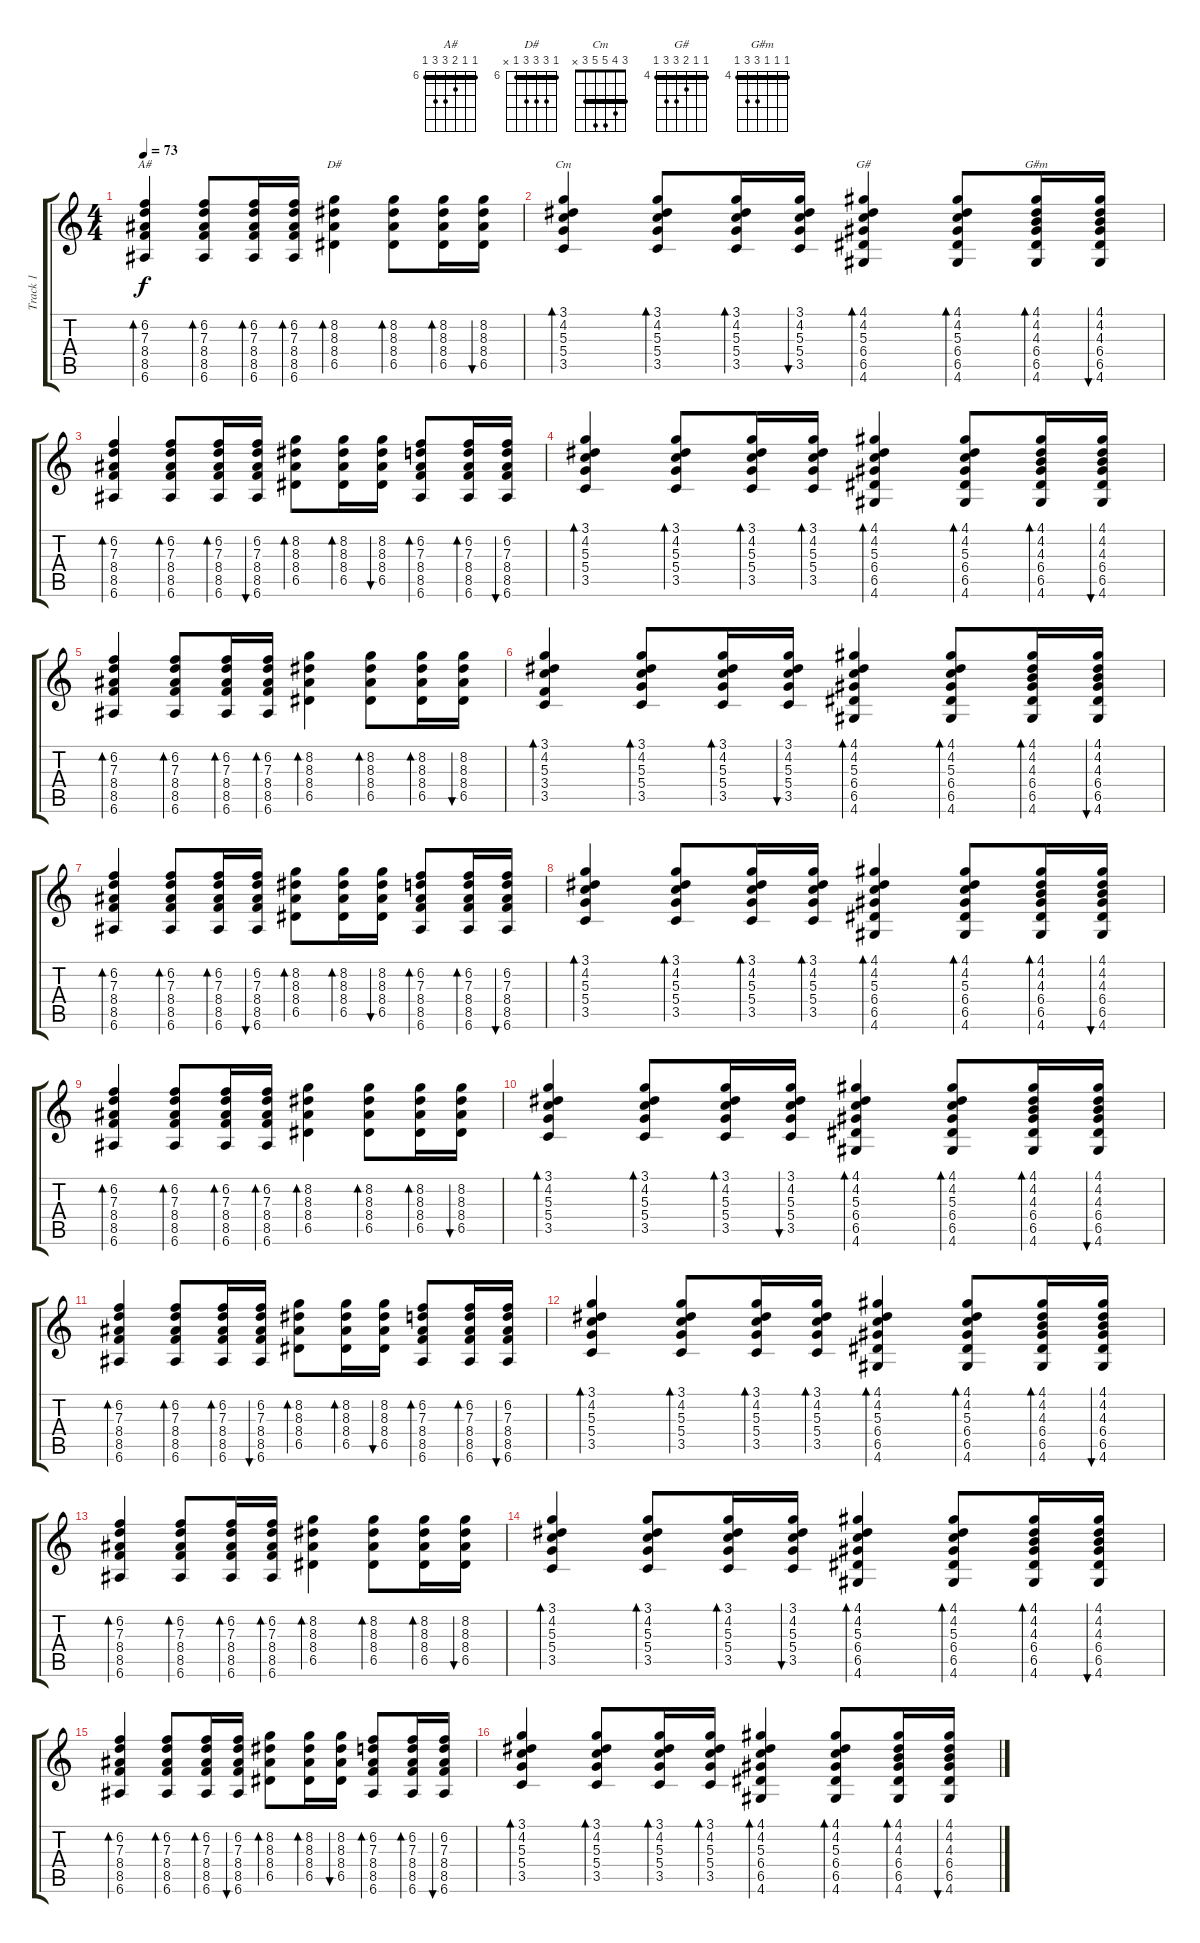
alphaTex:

\track ("Track 1" "Track 1") {instrument electricguitarmuted}
\staff {score tabs}
\tuning (E4 B3 G3 D3 A2 E2) {hide}
\chord ("A#" 6 6 7 8 8 6) {firstfret 6 barre 6}
\chord ("D#" 6 8 8 8 6 x) {firstfret 6 barre 6}
\chord ("Cm" 3 4 5 5 3 x) {barre 3}
\chord ("G#" 4 4 5 6 6 4) {firstfret 4 barre 4}
\chord ("G#m" 4 4 4 6 6 4) {firstfret 4 barre 4}
\ts (4 4)
\tempo 73
\clef g2
\ks c
(6.2 7.3 8.4 8.5 6.6).4{bd 60 ch "A#" dy f} (6.2 7.3 8.4 8.5 6.6).8{bd 30} (6.2 7.3 8.4 8.5 6.6).16{bd 30} (6.2 7.3 8.4 8.5 6.6).16{bd 30} (8.2 8.3 8.4 6.5).4{bd 60 ch "D#"} (8.2 8.3 8.4 6.5).8{bd 30} (8.2 8.3 8.4 6.5).16{bd 30} (8.2 8.3 8.4 6.5).16{bu 30} |
(3.1 4.2 5.3 5.4 3.5).4{bd 60 ch "Cm"} (3.1 4.2 5.3 5.4 3.5).8{bd 30} (3.1 4.2 5.3 5.4 3.5).16{bd 30} (3.1 4.2 5.3 5.4 3.5).16{bu 30} (4.1 4.2 5.3 6.4 6.5 4.6).4{bd 60 ch "G#"} (4.1 4.2 5.3 6.4 6.5 4.6).8{bd 30} (4.1 4.2 4.3 6.4 6.5 4.6).16{bd 30 ch "G#m"} (4.1 4.2 4.3 6.4 6.5 4.6).16{bu 30} |
(6.2 7.3 8.4 8.5 6.6).4{bd 60} (6.2 7.3 8.4 8.5 6.6).8{bd 30} (6.2 7.3 8.4 8.5 6.6).16{bd 30} (6.2 7.3 8.4 8.5 6.6).16{bu 30} (8.2 8.3 8.4 6.5).8{bd 30} (8.2 8.3 8.4 6.5).16{bd 30} (8.2 8.3 8.4 6.5).16{bu 30} (6.2 7.3 8.4 8.5 6.6).8{bd 30} (6.2 7.3 8.4 8.5 6.6).16{bd 30} (6.2 7.3 8.4 8.5 6.6).16{bu 30} |
(3.1 4.2 5.3 5.4 3.5).4{bd 60} (3.1 4.2 5.3 5.4 3.5).8{bd 30} (3.1 4.2 5.3 5.4 3.5).16{bd 30} (3.1 4.2 5.3 5.4 3.5).16{bd 30} (4.1 4.2 5.3 6.4 6.5 4.6).4{bd 60} (4.1 4.2 5.3 6.4 6.5 4.6).8{bd 30} (4.1 4.2 4.3 6.4 6.5 4.6).16{bd 30} (4.1 4.2 4.3 6.4 6.5 4.6).16{bu 30} |
(6.2 7.3 8.4 8.5 6.6).4{bd 60} (6.2 7.3 8.4 8.5 6.6).8{bd 30} (6.2 7.3 8.4 8.5 6.6).16{bd 30} (6.2 7.3 8.4 8.5 6.6).16{bd 30} (8.2 8.3 8.4 6.5).4{bd 60} (8.2 8.3 8.4 6.5).8{bd 30} (8.2 8.3 8.4 6.5).16{bd 30} (8.2 8.3 8.4 6.5).16{bu 30} |
(3.1 4.2 5.3 3.4 3.5).4{bd 60 volume 11} (3.1 4.2 5.3 5.4 3.5).8{bd 30} (3.1 4.2 5.3 5.4 3.5).16{bd 30} (3.1 4.2 5.3 5.4 3.5).16{bu 30} (4.1 4.2 5.3 6.4 6.5 4.6).4{bd 60} (4.1 4.2 5.3 6.4 6.5 4.6).8{bd 30} (4.1 4.2 4.3 6.4 6.5 4.6).16{bd 30} (4.1 4.2 4.3 6.4 6.5 4.6).16{bu 30} |
(6.2 7.3 8.4 8.5 6.6).4{bd 60} (6.2 7.3 8.4 8.5 6.6).8{bd 30} (6.2 7.3 8.4 8.5 6.6).16{bd 30} (6.2 7.3 8.4 8.5 6.6).16{bu 30} (8.2 8.3 8.4 6.5).8{bd 30} (8.2 8.3 8.4 6.5).16{bd 30} (8.2 8.3 8.4 6.5).16{bu 30} (6.2 7.3 8.4 8.5 6.6).8{bd 30} (6.2 7.3 8.4 8.5 6.6).16{bd 30} (6.2 7.3 8.4 8.5 6.6).16{bu 30} |
(3.1 4.2 5.3 5.4 3.5).4{bd 60} (3.1 4.2 5.3 5.4 3.5).8{bd 30} (3.1 4.2 5.3 5.4 3.5).16{bd 30} (3.1 4.2 5.3 5.4 3.5).16{bd 30} (4.1 4.2 5.3 6.4 6.5 4.6).4{bd 60} (4.1 4.2 5.3 6.4 6.5 4.6).8{bd 30} (4.1 4.2 4.3 6.4 6.5 4.6).16{bd 30} (4.1 4.2 4.3 6.4 6.5 4.6).16{bu 30} |
(6.2 7.3 8.4 8.5 6.6).4{bd 60} (6.2 7.3 8.4 8.5 6.6).8{bd 30} (6.2 7.3 8.4 8.5 6.6).16{bd 30} (6.2 7.3 8.4 8.5 6.6).16{bd 30} (8.2 8.3 8.4 6.5).4{bd 60} (8.2 8.3 8.4 6.5).8{bd 30} (8.2 8.3 8.4 6.5).16{bd 30} (8.2 8.3 8.4 6.5).16{bu 30} |
(3.1 4.2 5.3 5.4 3.5).4{bd 60} (3.1 4.2 5.3 5.4 3.5).8{bd 30} (3.1 4.2 5.3 5.4 3.5).16{bd 30} (3.1 4.2 5.3 5.4 3.5).16{bu 30} (4.1 4.2 5.3 6.4 6.5 4.6).4{bd 60} (4.1 4.2 5.3 6.4 6.5 4.6).8{bd 30} (4.1 4.2 4.3 6.4 6.5 4.6).16{bd 30} (4.1 4.2 4.3 6.4 6.5 4.6).16{bu 30} |
(6.2 7.3 8.4 8.5 6.6).4{bd 60} (6.2 7.3 8.4 8.5 6.6).8{bd 30} (6.2 7.3 8.4 8.5 6.6).16{bd 30} (6.2 7.3 8.4 8.5 6.6).16{bu 30} (8.2 8.3 8.4 6.5).8{bd 30} (8.2 8.3 8.4 6.5).16{bd 30} (8.2 8.3 8.4 6.5).16{bu 30} (6.2 7.3 8.4 8.5 6.6).8{bd 30} (6.2 7.3 8.4 8.5 6.6).16{bd 30} (6.2 7.3 8.4 8.5 6.6).16{bu 30} |
(3.1 4.2 5.3 5.4 3.5).4{bd 60} (3.1 4.2 5.3 5.4 3.5).8{bd 30} (3.1 4.2 5.3 5.4 3.5).16{bd 30} (3.1 4.2 5.3 5.4 3.5).16{bd 30} (4.1 4.2 5.3 6.4 6.5 4.6).4{bd 60} (4.1 4.2 5.3 6.4 6.5 4.6).8{bd 30} (4.1 4.2 4.3 6.4 6.5 4.6).16{bd 30} (4.1 4.2 4.3 6.4 6.5 4.6).16{bu 30} |
(6.2 7.3 8.4 8.5 6.6).4{bd 60} (6.2 7.3 8.4 8.5 6.6).8{bd 30} (6.2 7.3 8.4 8.5 6.6).16{bd 30} (6.2 7.3 8.4 8.5 6.6).16{bd 30} (8.2 8.3 8.4 6.5).4{bd 60} (8.2 8.3 8.4 6.5).8{bd 30} (8.2 8.3 8.4 6.5).16{bd 30} (8.2 8.3 8.4 6.5).16{bu 30} |
(3.1 4.2 5.3 5.4 3.5).4{bd 60} (3.1 4.2 5.3 5.4 3.5).8{bd 30} (3.1 4.2 5.3 5.4 3.5).16{bd 30} (3.1 4.2 5.3 5.4 3.5).16{bu 30} (4.1 4.2 5.3 6.4 6.5 4.6).4{bd 60} (4.1 4.2 5.3 6.4 6.5 4.6).8{bd 30} (4.1 4.2 4.3 6.4 6.5 4.6).16{bd 30} (4.1 4.2 4.3 6.4 6.5 4.6).16{bu 30} |
(6.2 7.3 8.4 8.5 6.6).4{bd 60} (6.2 7.3 8.4 8.5 6.6).8{bd 30} (6.2 7.3 8.4 8.5 6.6).16{bd 30} (6.2 7.3 8.4 8.5 6.6).16{bu 30} (8.2 8.3 8.4 6.5).8{bd 30} (8.2 8.3 8.4 6.5).16{bd 30} (8.2 8.3 8.4 6.5).16{bu 30} (6.2 7.3 8.4 8.5 6.6).8{bd 30} (6.2 7.3 8.4 8.5 6.6).16{bd 30} (6.2 7.3 8.4 8.5 6.6).16{bu 30} |
(3.1 4.2 5.3 5.4 3.5).4{bd 60} (3.1 4.2 5.3 5.4 3.5).8{bd 30} (3.1 4.2 5.3 5.4 3.5).16{bd 30} (3.1 4.2 5.3 5.4 3.5).16{bd 30} (4.1 4.2 5.3 6.4 6.5 4.6).4{bd 60} (4.1 4.2 5.3 6.4 6.5 4.6).8{bd 30} (4.1 4.2 4.3 6.4 6.5 4.6).16{bd 30} (4.1 4.2 4.3 6.4 6.5 4.6).16{bu 30}
